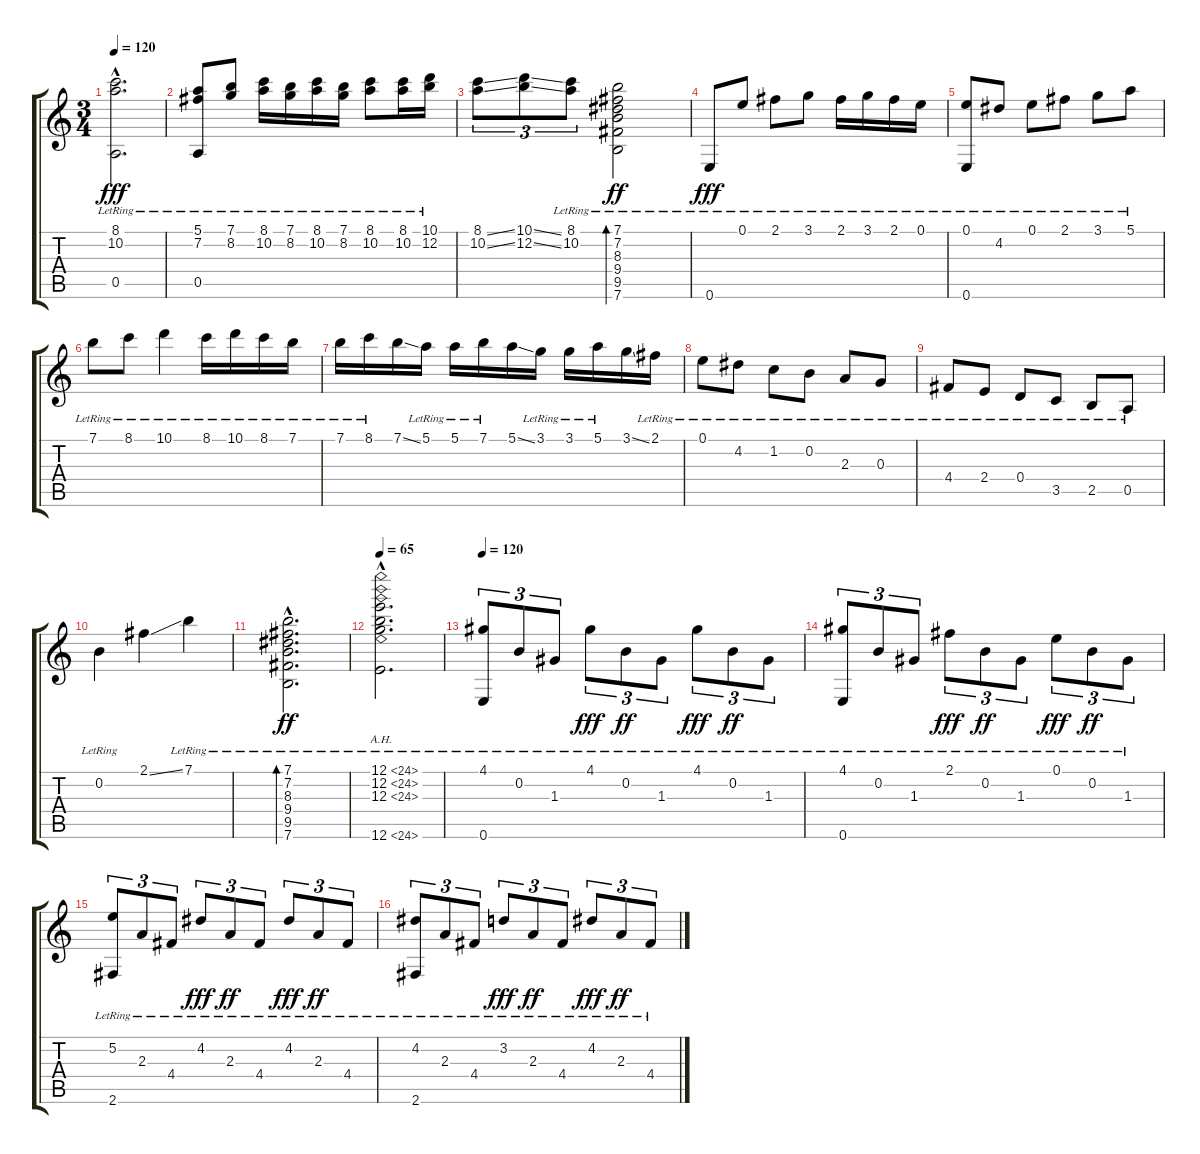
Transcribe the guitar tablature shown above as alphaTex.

\track "" {instrument acousticguitarnylon}
\staff {score tabs}
\tuning (E4 B3 G3 D3 A2 E2) {hide}
\ts (3 4)
\tempo 120
\clef g2
\ks c
(8.1{hac lr} 10.2{hac lr} 0.5{hac lr}).2{d dy fff} |
(5.1{lr} 7.2{lr} 0.5{lr}).8 (7.1{lr} 8.2{lr}).8 (8.1{lr} 10.2{lr}).16 (7.1{lr} 8.2{lr}).16 (8.1{lr} 10.2{lr}).16 (7.1{lr} 8.2{lr}).16 (8.1{lr} 10.2{lr}).8 (8.1{lr} 10.2{lr}).16 (10.1{lr} 12.2{lr}).16 |
(8.1{ss} 10.2{ss}).8{tu (3 2)} (10.1{ss} 12.2{ss}).8{tu (3 2)} (8.1{lr} 10.2{lr}).8{tu (3 2)} (7.1{lr} 7.2{lr} 8.3{lr} 9.4{lr} 9.5{lr} 7.6{lr}).2{bd 240 dy ff} |
0.6{lr}.8{dy fff} 0.1{lr}.8 2.1{lr}.8 3.1{lr}.8 2.1{lr}.16 3.1{lr}.16 2.1{lr}.16 0.1{lr}.16 |
(0.1{lr} 0.6{lr}).8 4.2{lr}.8 0.1{lr}.8 2.1{lr}.8 3.1{lr}.8 5.1{lr}.8 |
7.1{lr}.8 8.1{lr}.8 10.1{lr}.4 8.1{lr}.16 10.1{lr}.16 8.1{lr}.16 7.1{lr}.16 |
7.1{lr}.16 8.1{lr}.16 7.1{ss}.16 5.1{lr}.16 5.1{lr}.16 7.1{lr}.16 5.1{ss}.16 3.1{lr}.16 3.1{lr}.16 5.1{lr}.16 3.1{ss}.16 2.1{lr}.16 |
0.1{lr}.8 4.2{lr}.8 1.2{lr}.8 0.2{lr}.8 2.3{lr}.8 0.3{lr}.8 |
4.4{lr}.8 2.4{lr}.8 0.4{lr}.8 3.5{lr}.8 2.5{lr}.8 0.5{lr}.8 |
0.2{lr}.4 2.1{ss}.4 7.1{lr}.4 |
(7.1{hac lr} 7.2{hac lr} 8.3{hac lr} 9.4{hac lr} 9.5{hac lr} 7.6{hac lr}).2{d bd 240 dy ff} |
\tempo 65
(12.1{ah 12 hac lr} 12.2{ah 12 hac lr} 12.3{ah 12 hac lr} 12.6{ah 12 hac lr}).2{d} |
\tempo 120
(4.1{lr} 0.6{lr}).8{tu (3 2)} 0.2{lr}.8{tu (3 2)} 1.3{lr}.8{tu (3 2)} 4.1{lr}.8{tu (3 2) dy fff} 0.2{lr}.8{tu (3 2) dy ff} 1.3{lr}.8{tu (3 2)} 4.1{lr}.8{tu (3 2) dy fff} 0.2{lr}.8{tu (3 2) dy ff} 1.3{lr}.8{tu (3 2)} |
(4.1{lr} 0.6{lr}).8{tu (3 2)} 0.2{lr}.8{tu (3 2)} 1.3{lr}.8{tu (3 2)} 2.1{lr}.8{tu (3 2) dy fff} 0.2{lr}.8{tu (3 2) dy ff} 1.3{lr}.8{tu (3 2)} 0.1{lr}.8{tu (3 2) dy fff} 0.2{lr}.8{tu (3 2) dy ff} 1.3{lr}.8{tu (3 2)} |
(5.2{lr} 2.6{lr}).8{tu (3 2)} 2.3{lr}.8{tu (3 2)} 4.4{lr}.8{tu (3 2)} 4.2{lr}.8{tu (3 2) dy fff} 2.3{lr}.8{tu (3 2) dy ff} 4.4{lr}.8{tu (3 2)} 4.2{lr}.8{tu (3 2) dy fff} 2.3{lr}.8{tu (3 2) dy ff} 4.4{lr}.8{tu (3 2)} |
(4.2{lr} 2.6{lr}).8{tu (3 2)} 2.3{lr}.8{tu (3 2)} 4.4{lr}.8{tu (3 2)} 3.2{lr}.8{tu (3 2) dy fff} 2.3{lr}.8{tu (3 2) dy ff} 4.4{lr}.8{tu (3 2)} 4.2{lr}.8{tu (3 2) dy fff} 2.3{lr}.8{tu (3 2) dy ff} 4.4{lr}.8{tu (3 2)}
